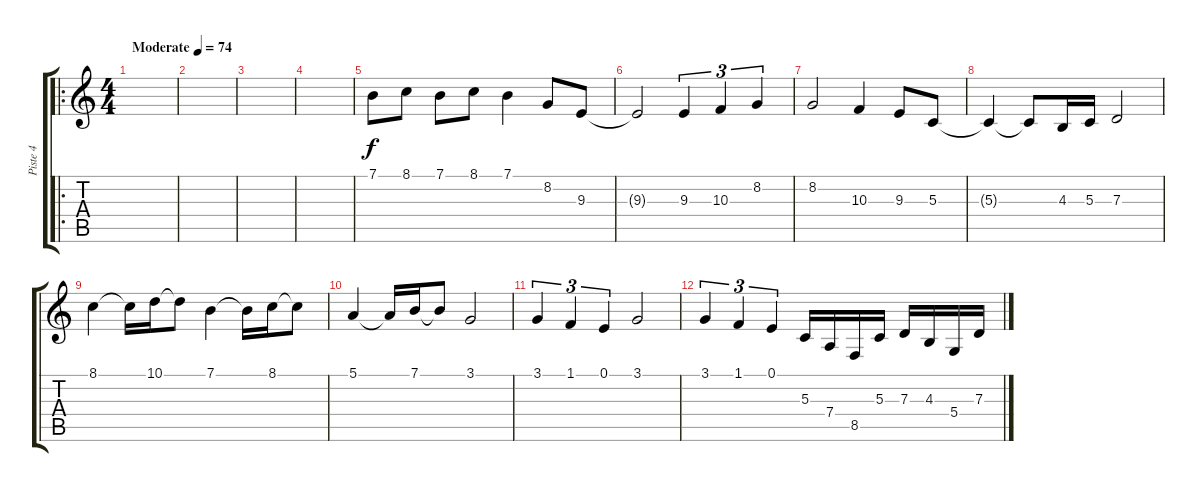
\track ("Piste 4" "Piste 4") {instrument synthstrings2}
\staff {score tabs}
\tuning (E4 B3 G3 D3 A2 E2) {hide}
\ro
\ts (4 4)
\tempo (74 "Moderate")
\clef g2
\ks c
|
|
|
|
7.1.8 8.1.8 7.1.8 8.1.8 7.1.4 8.2.8 9.3.8 |
9.3{t}.2 9.3.4{tu (3 2)} 10.3.4{tu (3 2)} 8.2.4{tu (3 2)} |
8.2.2 10.3.4 9.3.8 5.3.8 |
5.3{t}.4 5.3{t}.8 4.3.16 5.3.16 7.3.2 |
8.1.4 8.1{t}.16 10.1.16 10.1{t}.8 7.1.4 7.1{t}.16 8.1.16 8.1{t}.8 |
5.1.4 5.1{t}.16 7.1.16 7.1{t}.8 3.1.2 |
3.1.4{tu (3 2)} 1.1.4{tu (3 2)} 0.1.4{tu (3 2)} 3.1.2 |
3.1.4{tu (3 2)} 1.1.4{tu (3 2)} 0.1.4{tu (3 2)} 5.3.16 7.4.16 8.5.16 5.3.16 7.3.16 4.3.16 5.4.16 7.3.16
